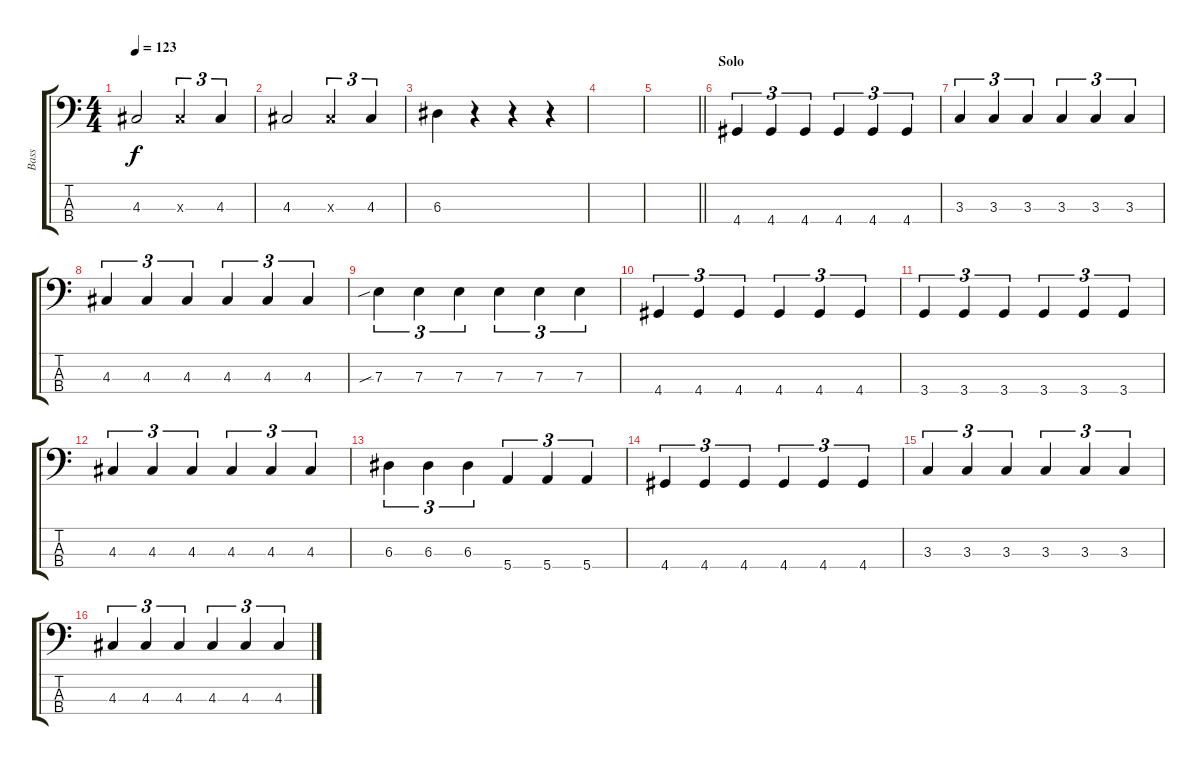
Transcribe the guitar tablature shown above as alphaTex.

\track ("Bass" "Bass") {instrument electricbasspick}
\staff {score tabs}
\tuning (G2 D2 A1 E1) {hide}
\ts (4 4)
\tempo 123
\clef f4
\ks c
4.3.2{dy f} 4.3{x}.2{tu (3 2)} 4.3.4{tu (3 2)} |
4.3.2 4.3{x}.2{tu (3 2)} 4.3.4{tu (3 2)} |
6.3.4 r.4 r.4 r.4 |
|
\barLineRight lightlight
|
\section ("" "Solo")
4.4.4{tu (3 2)} 4.4.4{tu (3 2)} 4.4.4{tu (3 2)} 4.4.4{tu (3 2)} 4.4.4{tu (3 2)} 4.4.4{tu (3 2)} |
3.3.4{tu (3 2)} 3.3.4{tu (3 2)} 3.3.4{tu (3 2)} 3.3.4{tu (3 2)} 3.3.4{tu (3 2)} 3.3.4{tu (3 2)} |
4.3.4{tu (3 2)} 4.3.4{tu (3 2)} 4.3.4{tu (3 2)} 4.3.4{tu (3 2)} 4.3.4{tu (3 2)} 4.3.4{tu (3 2)} |
7.3{sib}.4{tu (3 2)} 7.3.4{tu (3 2)} 7.3.4{tu (3 2)} 7.3.4{tu (3 2)} 7.3.4{tu (3 2)} 7.3.4{tu (3 2)} |
4.4.4{tu (3 2)} 4.4.4{tu (3 2)} 4.4.4{tu (3 2)} 4.4.4{tu (3 2)} 4.4.4{tu (3 2)} 4.4.4{tu (3 2)} |
3.4.4{tu (3 2)} 3.4.4{tu (3 2)} 3.4.4{tu (3 2)} 3.4.4{tu (3 2)} 3.4.4{tu (3 2)} 3.4.4{tu (3 2)} |
4.3.4{tu (3 2)} 4.3.4{tu (3 2)} 4.3.4{tu (3 2)} 4.3.4{tu (3 2)} 4.3.4{tu (3 2)} 4.3.4{tu (3 2)} |
6.3.4{tu (3 2)} 6.3.4{tu (3 2)} 6.3.4{tu (3 2)} 5.4.4{tu (3 2)} 5.4.4{tu (3 2)} 5.4.4{tu (3 2)} |
4.4.4{tu (3 2)} 4.4.4{tu (3 2)} 4.4.4{tu (3 2)} 4.4.4{tu (3 2)} 4.4.4{tu (3 2)} 4.4.4{tu (3 2)} |
3.3.4{tu (3 2)} 3.3.4{tu (3 2)} 3.3.4{tu (3 2)} 3.3.4{tu (3 2)} 3.3.4{tu (3 2)} 3.3.4{tu (3 2)} |
4.3.4{tu (3 2)} 4.3.4{tu (3 2)} 4.3.4{tu (3 2)} 4.3.4{tu (3 2)} 4.3.4{tu (3 2)} 4.3.4{tu (3 2)}
